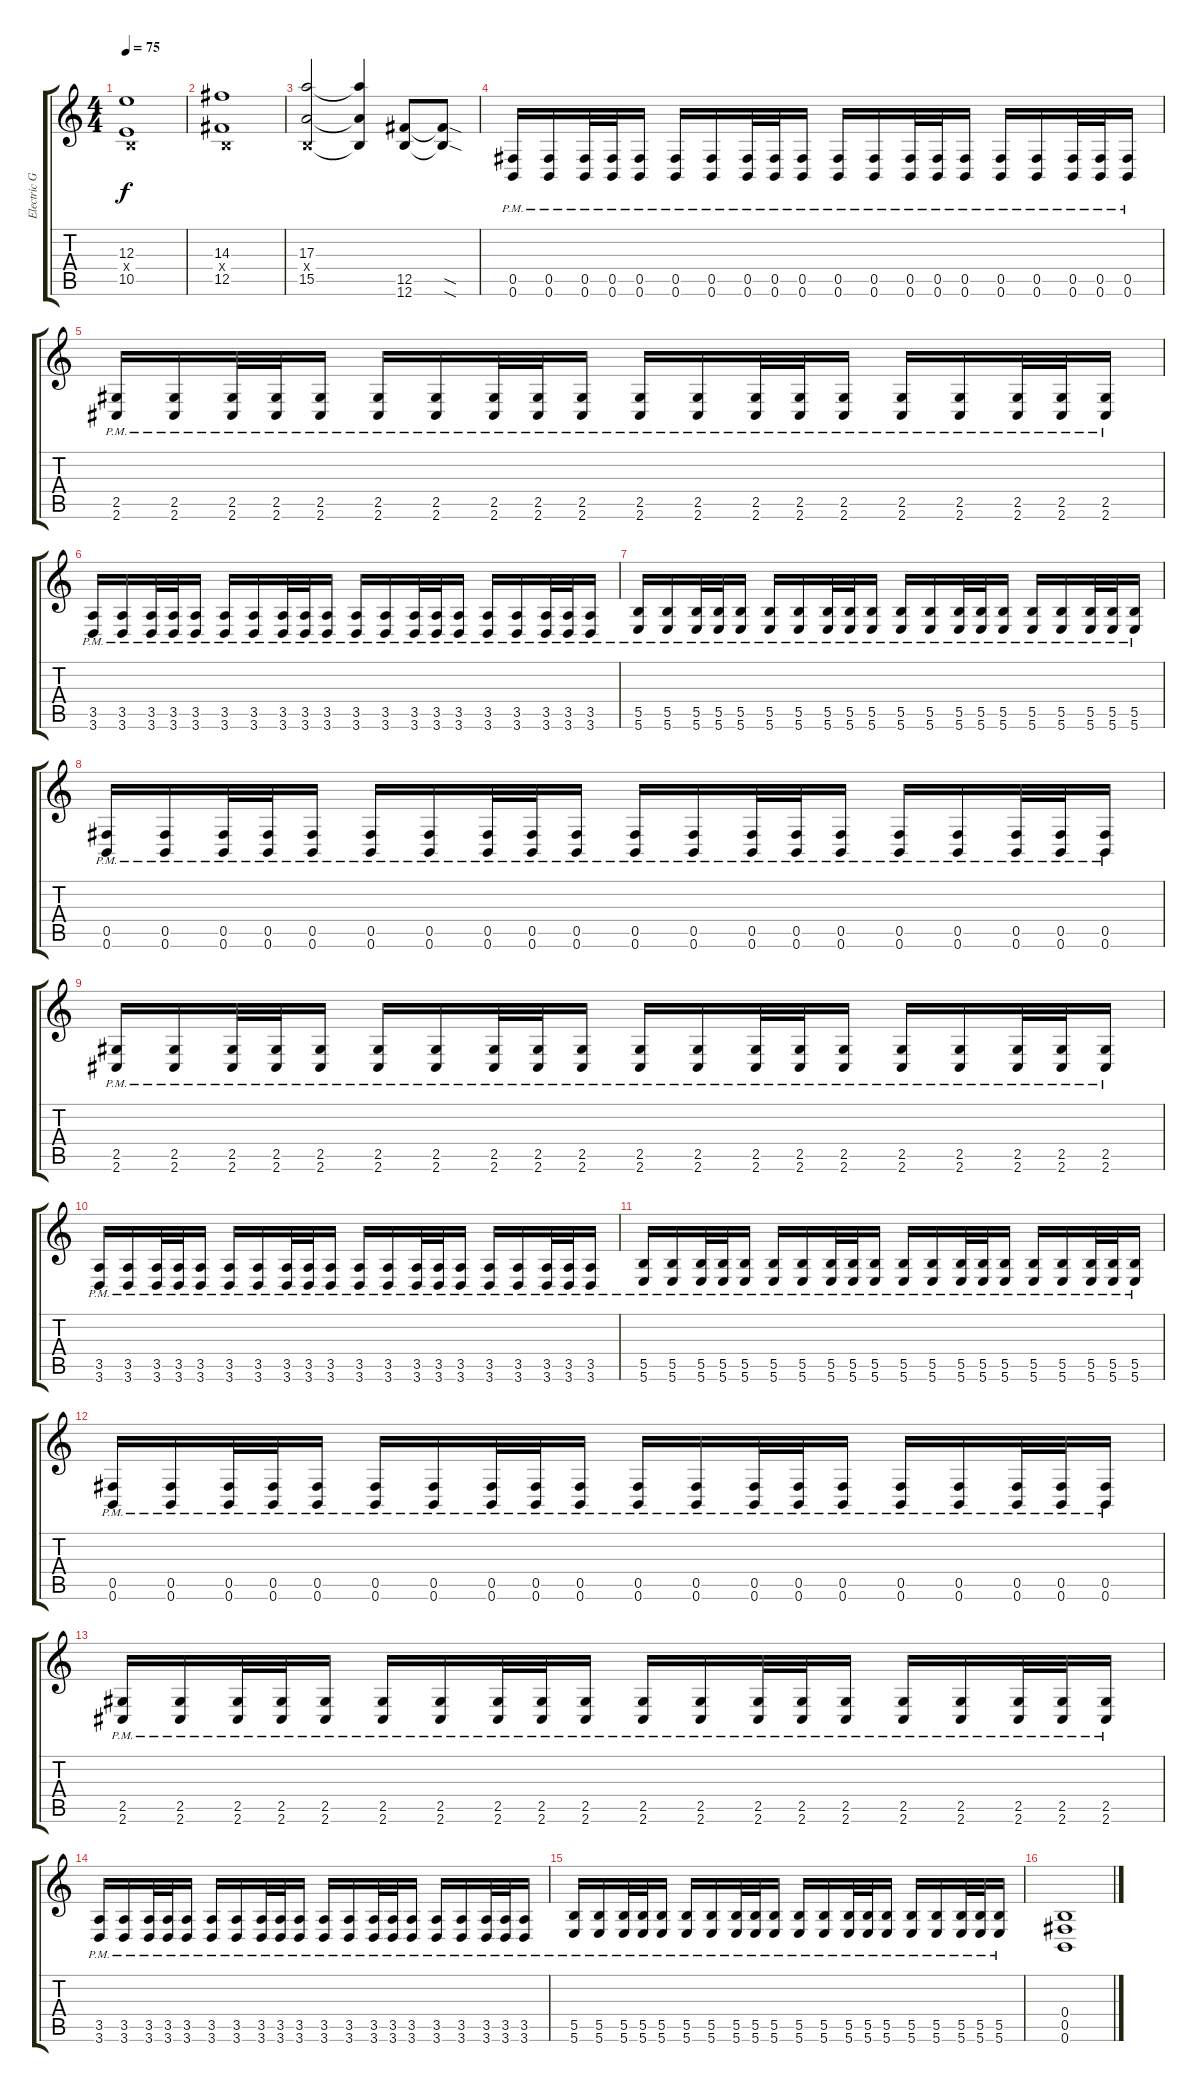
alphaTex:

\track ("Electric Guitar" "Electric G") {instrument distortionguitar}
\staff {score tabs}
\tuning (Db4 Ab3 E3 B2 Gb2 B1) {hide}
\ts (4 4)
\tempo 75
\clef g2
\ks c
(12.3 0.4{x} 10.5).1{dy f} |
(14.3 0.4{x} 12.5).1 |
(17.3 0.4{x} 15.5).2 (17.3{t} 0.4{t} 15.5{t}).4 (12.5 12.6).8 (12.5{sod t} 12.6{sod t}).8 |
(0.5{pm} 0.6{pm}).16 (0.5{pm} 0.6{pm}).16 (0.5{pm} 0.6{pm}).32 (0.5{pm} 0.6{pm}).32 (0.5{pm} 0.6{pm}).16 (0.5{pm} 0.6{pm}).16 (0.5{pm} 0.6{pm}).16 (0.5{pm} 0.6{pm}).32 (0.5{pm} 0.6{pm}).32 (0.5{pm} 0.6{pm}).16 (0.5{pm} 0.6{pm}).16 (0.5{pm} 0.6{pm}).16 (0.5{pm} 0.6{pm}).32 (0.5{pm} 0.6{pm}).32 (0.5{pm} 0.6{pm}).16 (0.5{pm} 0.6{pm}).16 (0.5{pm} 0.6{pm}).16 (0.5{pm} 0.6{pm}).32 (0.5{pm} 0.6{pm}).32 (0.5{pm} 0.6{pm}).16 |
(2.5{pm} 2.6{pm}).16 (2.5{pm} 2.6{pm}).16 (2.5{pm} 2.6{pm}).32 (2.5{pm} 2.6{pm}).32 (2.5{pm} 2.6{pm}).16 (2.5{pm} 2.6{pm}).16 (2.5{pm} 2.6{pm}).16 (2.5{pm} 2.6{pm}).32 (2.5{pm} 2.6{pm}).32 (2.5{pm} 2.6{pm}).16 (2.5{pm} 2.6{pm}).16 (2.5{pm} 2.6{pm}).16 (2.5{pm} 2.6{pm}).32 (2.5{pm} 2.6{pm}).32 (2.5{pm} 2.6{pm}).16 (2.5{pm} 2.6{pm}).16 (2.5{pm} 2.6{pm}).16 (2.5{pm} 2.6{pm}).32 (2.5{pm} 2.6{pm}).32 (2.5{pm} 2.6{pm}).16 |
(3.5{pm} 3.6{pm}).16 (3.5{pm} 3.6{pm}).16 (3.5{pm} 3.6{pm}).32 (3.5{pm} 3.6{pm}).32 (3.5{pm} 3.6{pm}).16 (3.5{pm} 3.6{pm}).16 (3.5{pm} 3.6{pm}).16 (3.5{pm} 3.6{pm}).32 (3.5{pm} 3.6{pm}).32 (3.5{pm} 3.6{pm}).16 (3.5{pm} 3.6{pm}).16 (3.5{pm} 3.6{pm}).16 (3.5{pm} 3.6{pm}).32 (3.5{pm} 3.6{pm}).32 (3.5{pm} 3.6{pm}).16 (3.5{pm} 3.6{pm}).16 (3.5{pm} 3.6{pm}).16 (3.5{pm} 3.6{pm}).32 (3.5{pm} 3.6{pm}).32 (3.5{pm} 3.6{pm}).16 |
(5.5{pm} 5.6{pm}).16 (5.5{pm} 5.6{pm}).16 (5.5{pm} 5.6{pm}).32 (5.5{pm} 5.6{pm}).32 (5.5{pm} 5.6{pm}).16 (5.5{pm} 5.6{pm}).16 (5.5{pm} 5.6{pm}).16 (5.5{pm} 5.6{pm}).32 (5.5{pm} 5.6{pm}).32 (5.5{pm} 5.6{pm}).16 (5.5{pm} 5.6{pm}).16 (5.5{pm} 5.6{pm}).16 (5.5{pm} 5.6{pm}).32 (5.5{pm} 5.6{pm}).32 (5.5{pm} 5.6{pm}).16 (5.5{pm} 5.6{pm}).16 (5.5{pm} 5.6{pm}).16 (5.5{pm} 5.6{pm}).32 (5.5{pm} 5.6{pm}).32 (5.5{pm} 5.6{pm}).16 |
(0.5{pm} 0.6{pm}).16 (0.5{pm} 0.6{pm}).16 (0.5{pm} 0.6{pm}).32 (0.5{pm} 0.6{pm}).32 (0.5{pm} 0.6{pm}).16 (0.5{pm} 0.6{pm}).16 (0.5{pm} 0.6{pm}).16 (0.5{pm} 0.6{pm}).32 (0.5{pm} 0.6{pm}).32 (0.5{pm} 0.6{pm}).16 (0.5{pm} 0.6{pm}).16 (0.5{pm} 0.6{pm}).16 (0.5{pm} 0.6{pm}).32 (0.5{pm} 0.6{pm}).32 (0.5{pm} 0.6{pm}).16 (0.5{pm} 0.6{pm}).16 (0.5{pm} 0.6{pm}).16 (0.5{pm} 0.6{pm}).32 (0.5{pm} 0.6{pm}).32 (0.5{pm} 0.6{pm}).16 |
(2.5{pm} 2.6{pm}).16 (2.5{pm} 2.6{pm}).16 (2.5{pm} 2.6{pm}).32 (2.5{pm} 2.6{pm}).32 (2.5{pm} 2.6{pm}).16 (2.5{pm} 2.6{pm}).16 (2.5{pm} 2.6{pm}).16 (2.5{pm} 2.6{pm}).32 (2.5{pm} 2.6{pm}).32 (2.5{pm} 2.6{pm}).16 (2.5{pm} 2.6{pm}).16 (2.5{pm} 2.6{pm}).16 (2.5{pm} 2.6{pm}).32 (2.5{pm} 2.6{pm}).32 (2.5{pm} 2.6{pm}).16 (2.5{pm} 2.6{pm}).16 (2.5{pm} 2.6{pm}).16 (2.5{pm} 2.6{pm}).32 (2.5{pm} 2.6{pm}).32 (2.5{pm} 2.6{pm}).16 |
(3.5{pm} 3.6{pm}).16 (3.5{pm} 3.6{pm}).16 (3.5{pm} 3.6{pm}).32 (3.5{pm} 3.6{pm}).32 (3.5{pm} 3.6{pm}).16 (3.5{pm} 3.6{pm}).16 (3.5{pm} 3.6{pm}).16 (3.5{pm} 3.6{pm}).32 (3.5{pm} 3.6{pm}).32 (3.5{pm} 3.6{pm}).16 (3.5{pm} 3.6{pm}).16 (3.5{pm} 3.6{pm}).16 (3.5{pm} 3.6{pm}).32 (3.5{pm} 3.6{pm}).32 (3.5{pm} 3.6{pm}).16 (3.5{pm} 3.6{pm}).16 (3.5{pm} 3.6{pm}).16 (3.5{pm} 3.6{pm}).32 (3.5{pm} 3.6{pm}).32 (3.5{pm} 3.6{pm}).16 |
(5.5{pm} 5.6{pm}).16 (5.5{pm} 5.6{pm}).16 (5.5{pm} 5.6{pm}).32 (5.5{pm} 5.6{pm}).32 (5.5{pm} 5.6{pm}).16 (5.5{pm} 5.6{pm}).16 (5.5{pm} 5.6{pm}).16 (5.5{pm} 5.6{pm}).32 (5.5{pm} 5.6{pm}).32 (5.5{pm} 5.6{pm}).16 (5.5{pm} 5.6{pm}).16 (5.5{pm} 5.6{pm}).16 (5.5{pm} 5.6{pm}).32 (5.5{pm} 5.6{pm}).32 (5.5{pm} 5.6{pm}).16 (5.5{pm} 5.6{pm}).16 (5.5{pm} 5.6{pm}).16 (5.5{pm} 5.6{pm}).32 (5.5{pm} 5.6{pm}).32 (5.5{pm} 5.6{pm}).16 |
(0.5{pm} 0.6{pm}).16 (0.5{pm} 0.6{pm}).16 (0.5{pm} 0.6{pm}).32 (0.5{pm} 0.6{pm}).32 (0.5{pm} 0.6{pm}).16 (0.5{pm} 0.6{pm}).16 (0.5{pm} 0.6{pm}).16 (0.5{pm} 0.6{pm}).32 (0.5{pm} 0.6{pm}).32 (0.5{pm} 0.6{pm}).16 (0.5{pm} 0.6{pm}).16 (0.5{pm} 0.6{pm}).16 (0.5{pm} 0.6{pm}).32 (0.5{pm} 0.6{pm}).32 (0.5{pm} 0.6{pm}).16 (0.5{pm} 0.6{pm}).16 (0.5{pm} 0.6{pm}).16 (0.5{pm} 0.6{pm}).32 (0.5{pm} 0.6{pm}).32 (0.5{pm} 0.6{pm}).16 |
(2.5{pm} 2.6{pm}).16 (2.5{pm} 2.6{pm}).16 (2.5{pm} 2.6{pm}).32 (2.5{pm} 2.6{pm}).32 (2.5{pm} 2.6{pm}).16 (2.5{pm} 2.6{pm}).16 (2.5{pm} 2.6{pm}).16 (2.5{pm} 2.6{pm}).32 (2.5{pm} 2.6{pm}).32 (2.5{pm} 2.6{pm}).16 (2.5{pm} 2.6{pm}).16 (2.5{pm} 2.6{pm}).16 (2.5{pm} 2.6{pm}).32 (2.5{pm} 2.6{pm}).32 (2.5{pm} 2.6{pm}).16 (2.5{pm} 2.6{pm}).16 (2.5{pm} 2.6{pm}).16 (2.5{pm} 2.6{pm}).32 (2.5{pm} 2.6{pm}).32 (2.5{pm} 2.6{pm}).16 |
(3.5{pm} 3.6{pm}).16 (3.5{pm} 3.6{pm}).16 (3.5{pm} 3.6{pm}).32 (3.5{pm} 3.6{pm}).32 (3.5{pm} 3.6{pm}).16 (3.5{pm} 3.6{pm}).16 (3.5{pm} 3.6{pm}).16 (3.5{pm} 3.6{pm}).32 (3.5{pm} 3.6{pm}).32 (3.5{pm} 3.6{pm}).16 (3.5{pm} 3.6{pm}).16 (3.5{pm} 3.6{pm}).16 (3.5{pm} 3.6{pm}).32 (3.5{pm} 3.6{pm}).32 (3.5{pm} 3.6{pm}).16 (3.5{pm} 3.6{pm}).16 (3.5{pm} 3.6{pm}).16 (3.5{pm} 3.6{pm}).32 (3.5{pm} 3.6{pm}).32 (3.5{pm} 3.6{pm}).16 |
(5.5{pm} 5.6{pm}).16 (5.5{pm} 5.6{pm}).16 (5.5{pm} 5.6{pm}).32 (5.5{pm} 5.6{pm}).32 (5.5{pm} 5.6{pm}).16 (5.5{pm} 5.6{pm}).16 (5.5{pm} 5.6{pm}).16 (5.5{pm} 5.6{pm}).32 (5.5{pm} 5.6{pm}).32 (5.5{pm} 5.6{pm}).16 (5.5{pm} 5.6{pm}).16 (5.5{pm} 5.6{pm}).16 (5.5{pm} 5.6{pm}).32 (5.5{pm} 5.6{pm}).32 (5.5{pm} 5.6{pm}).16 (5.5{pm} 5.6{pm}).16 (5.5{pm} 5.6{pm}).16 (5.5{pm} 5.6{pm}).32 (5.5{pm} 5.6{pm}).32 (5.5{pm} 5.6{pm}).16 |
(0.4 0.5 0.6).1
